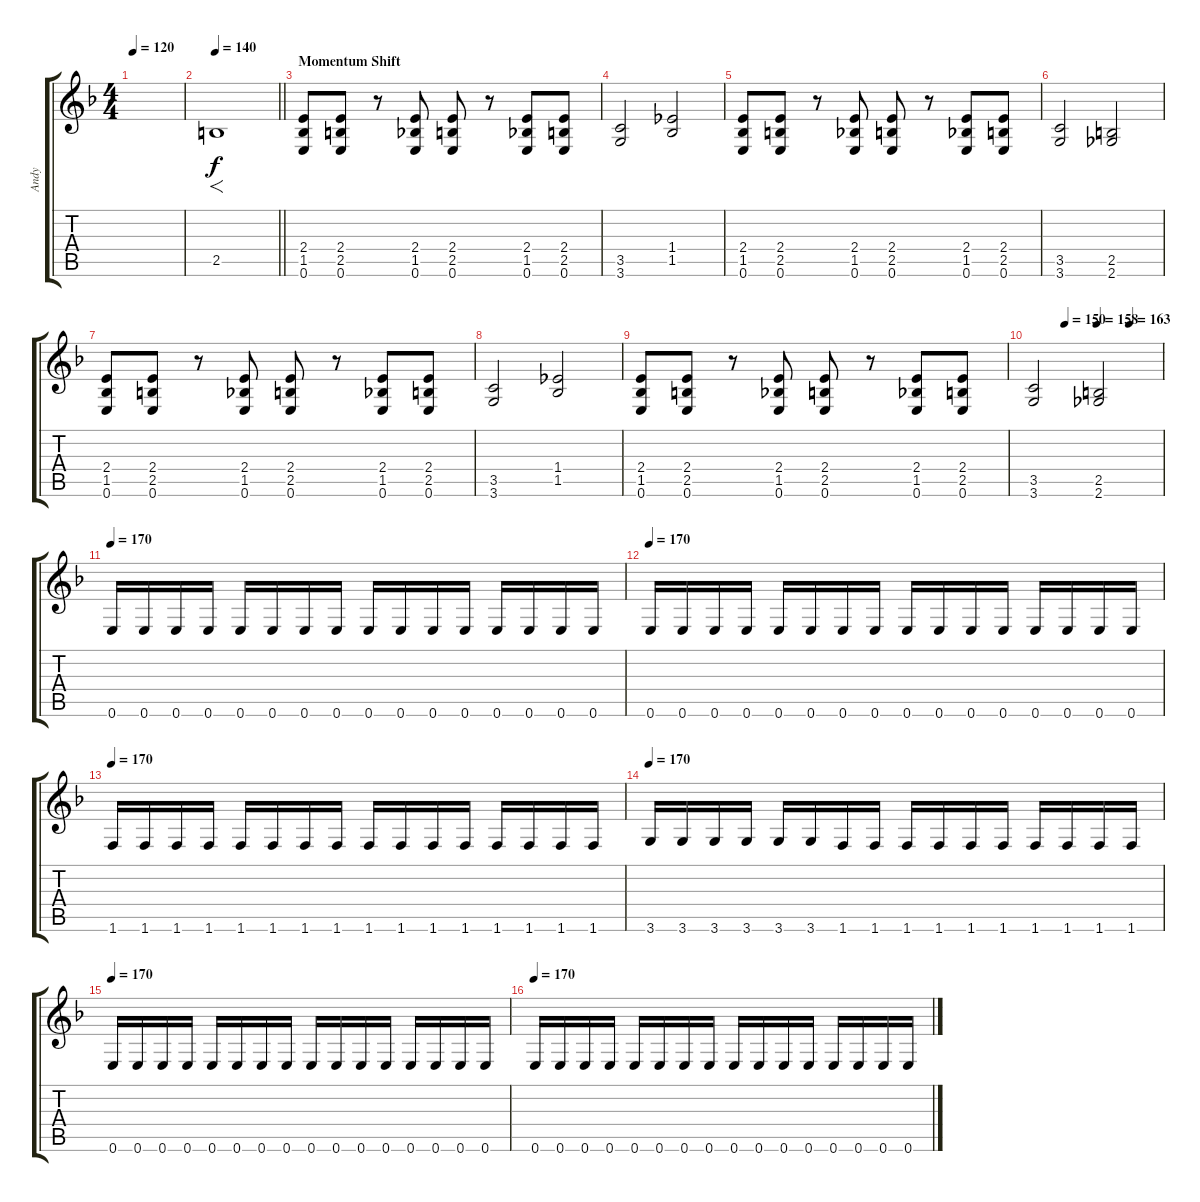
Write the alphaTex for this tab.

\track ("Andy" "Andy") {instrument overdrivenguitar}
\staff {score tabs}
\tuning (E4 B3 G3 D3 A2 E2) {hide}
\ts (4 4)
\tempo 120
\clef g2
\ks dminor
|
\tempo 140
\barLineRight lightlight
2.5.1{f} |
\section ("" "Momentum Shift")
(2.4 1.5 0.6).8{instrument distortionguitar} (2.4 2.5 0.6).8 r.8 (2.4 1.5 0.6).8 (2.4 2.5 0.6).8 r.8 (2.4 1.5 0.6).8 (2.4 2.5 0.6).8 |
(3.5 3.6).2 (1.4 1.5).2 |
(2.4 1.5 0.6).8 (2.4 2.5 0.6).8 r.8 (2.4 1.5 0.6).8 (2.4 2.5 0.6).8 r.8 (2.4 1.5 0.6).8 (2.4 2.5 0.6).8 |
(3.5 3.6).2 (2.5 2.6).2 |
(2.4 1.5 0.6).8 (2.4 2.5 0.6).8 r.8 (2.4 1.5 0.6).8 (2.4 2.5 0.6).8 r.8 (2.4 1.5 0.6).8 (2.4 2.5 0.6).8 |
(3.5 3.6).2 (1.4 1.5).2 |
(2.4 1.5 0.6).8 (2.4 2.5 0.6).8 r.8 (2.4 1.5 0.6).8 (2.4 2.5 0.6).8 r.8 (2.4 1.5 0.6).8 (2.4 2.5 0.6).8 |
\tempo (150 0.25)
\tempo (158 0.5)
\tempo (163 0.75)
(3.5 3.6).2 (2.5 2.6).2 |
\tempo 170
0.6.16 0.6.16 0.6.16 0.6.16 0.6.16 0.6.16 0.6.16 0.6.16 0.6.16 0.6.16 0.6.16 0.6.16 0.6.16 0.6.16 0.6.16 0.6.16 |
\tempo 170
0.6.16 0.6.16 0.6.16 0.6.16 0.6.16 0.6.16 0.6.16 0.6.16 0.6.16 0.6.16 0.6.16 0.6.16 0.6.16 0.6.16 0.6.16 0.6.16 |
\tempo 170
1.6.16 1.6.16 1.6.16 1.6.16 1.6.16 1.6.16 1.6.16 1.6.16 1.6.16 1.6.16 1.6.16 1.6.16 1.6.16 1.6.16 1.6.16 1.6.16 |
\tempo 170
3.6.16 3.6.16 3.6.16 3.6.16 3.6.16 3.6.16 1.6.16 1.6.16 1.6.16 1.6.16 1.6.16 1.6.16 1.6.16 1.6.16 1.6.16 1.6.16 |
\tempo 170
0.6.16 0.6.16 0.6.16 0.6.16 0.6.16 0.6.16 0.6.16 0.6.16 0.6.16 0.6.16 0.6.16 0.6.16 0.6.16 0.6.16 0.6.16 0.6.16 |
\tempo 170
0.6.16 0.6.16 0.6.16 0.6.16 0.6.16 0.6.16 0.6.16 0.6.16 0.6.16 0.6.16 0.6.16 0.6.16 0.6.16 0.6.16 0.6.16 0.6.16
